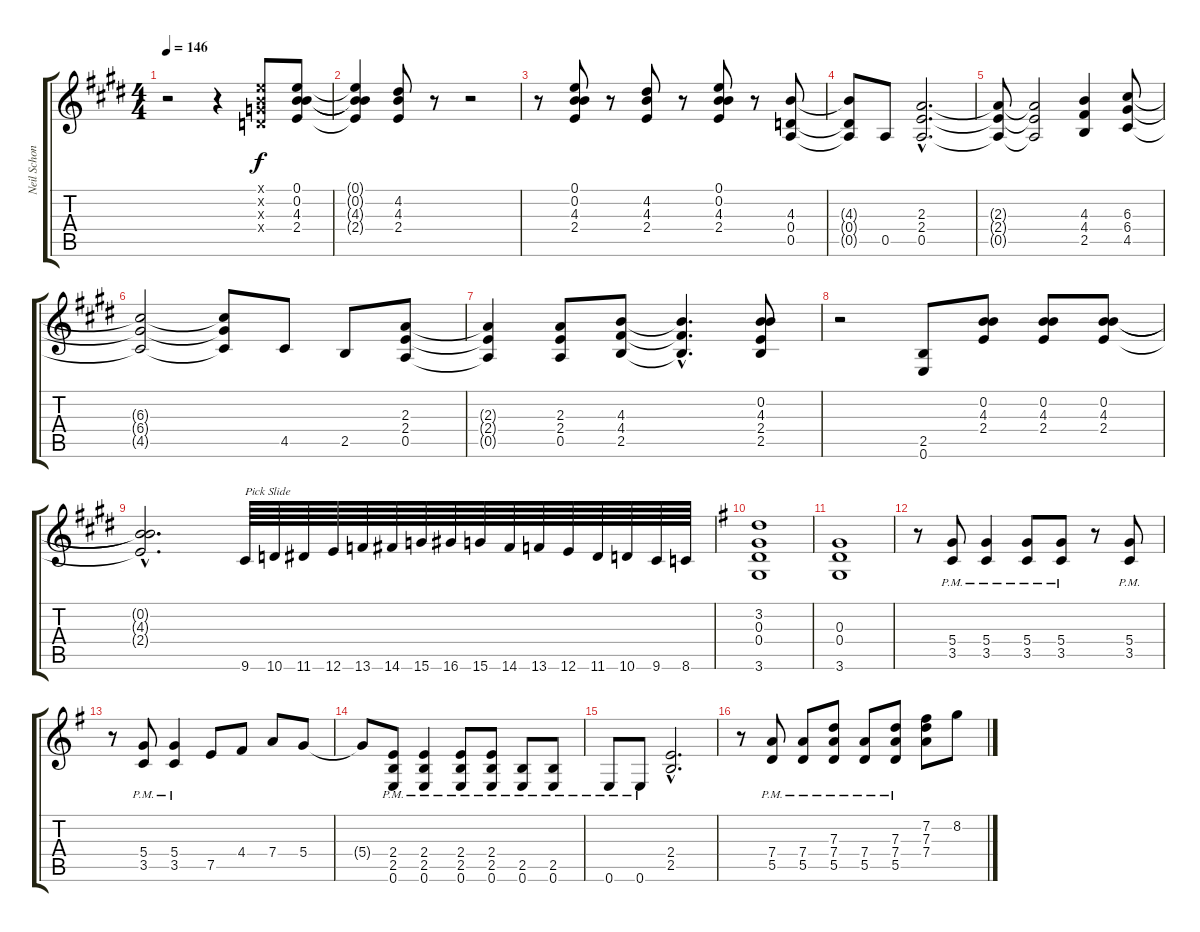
\track ("Neil Schon" "Neil Schon") {instrument distortionguitar}
\staff {score tabs}
\tuning (E4 B3 G3 D3 A2 E2) {hide}
\ts (4 4)
\tempo 146
\clef g2
\ks e
r.2{dy f} r.4 (0.1{x} 0.2{x} 0.3{x} 0.4{x}).8 (0.1 0.2 4.3 2.4).8 |
(0.1{t} 0.2{t} 4.3{t} 2.4{t}).4 (4.2 4.3 2.4).8 r.8 r.2 |
r.8 (0.1 0.2 4.3 2.4).8 r.8 (4.2 4.3 2.4).8 r.8 (0.1 0.2 4.3 2.4).8 r.8 (4.3 0.4 0.5).8 |
(4.3{t} 0.4{t} 0.5{t}).8 0.5.8 (2.3{hac} 2.4{hac} 0.5{hac}).2{d} |
(2.3{t} 2.4{t} 0.5{t}).8 (2.3{t} 2.4{t} 0.5{t}).2 (4.3 4.4 2.5).4 (6.3 6.4 4.5).8 |
(6.3{t} 6.4{t} 4.5{t}).2 (6.3{t} 6.4{t} 4.5{t}).8 4.5.8 2.5.8 (2.3 2.4 0.5).8 |
(2.3{t} 2.4{t} 0.5{t}).4 (2.3 2.4 0.5).8 (4.3 4.4 2.5).8 (4.3{hac t} 4.4{hac t} 2.5{hac t}).4{d} (0.2 4.3 2.4 2.5).8 |
r.2 (2.5 0.6).8 (0.2 4.3 2.4).8 (0.2 4.3 2.4).8 (0.2 4.3 2.4).8 |
(0.2{hac t} 4.3{hac t} 2.4{hac t}).2{d} 9.6.64{txt "Pick Slide" instrument guitarfretnoise} 10.6.64 11.6.64 12.6.64 13.6.64 14.6.64 15.6.64 16.6.64 15.6.64 14.6.64 13.6.64 12.6.64 11.6.64 10.6.64 9.6.64 8.6.64 |
\ks g
(3.2 0.3 0.4 3.6).1{instrument distortionguitar} |
(0.3 0.4 3.6).1 |
r.8 (5.4{pm} 3.5{pm}).8 (5.4{pm} 3.5{pm}).4 (5.4{pm} 3.5{pm}).8 (5.4{pm} 3.5{pm}).8 r.8 (5.4{pm} 3.5{pm}).8 |
r.8 (5.4{pm} 3.5{pm}).8 (5.4{pm} 3.5{pm}).4 7.5.8 4.4.8 7.4.8 5.4.8 |
5.4{t}.8 (2.4{pm} 2.5{pm} 0.6{pm}).8 (2.4{pm} 2.5{pm} 0.6{pm}).4 (2.4{pm} 2.5{pm} 0.6{pm}).8 (2.4{pm} 2.5{pm} 0.6{pm}).8 (2.5{pm} 0.6{pm}).8 (2.5{pm} 0.6{pm}).8 |
0.6{pm}.8 0.6{pm}.8 (2.4{hac} 2.5{hac}).2{d} |
r.8 (7.4{pm} 5.5{pm}).8 (7.4{pm} 5.5{pm}).8 (7.3{pm} 7.4{pm} 5.5{pm}).8 (7.4{pm} 5.5{pm}).8 (7.3{pm} 7.4{pm} 5.5{pm}).8 (7.2 7.3 7.4).8 8.2.8
